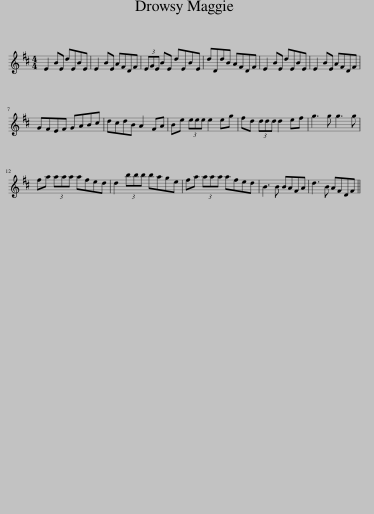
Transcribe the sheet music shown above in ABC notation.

X:1
L:1/8
M:4/4
I:linebreak $
K:D
V:1 treble
V:1
 E2 BE dEBE | E2 BE AFDF | (3EGE BE dEBE | dDdB AFDF | E2 BE dEBE | %5
 E2 BE AFDF |$ GFEF GABc | dcdB A2 FA | Be (3eee e2 eg | fd (3ddd d2 ef | %10
 g3 g g3 g |$ fa (3aaa afed | d2 (3bbb bage | fa (3aaa afed | B3 B BAFA | %15
 d3 B AFDF || %16
